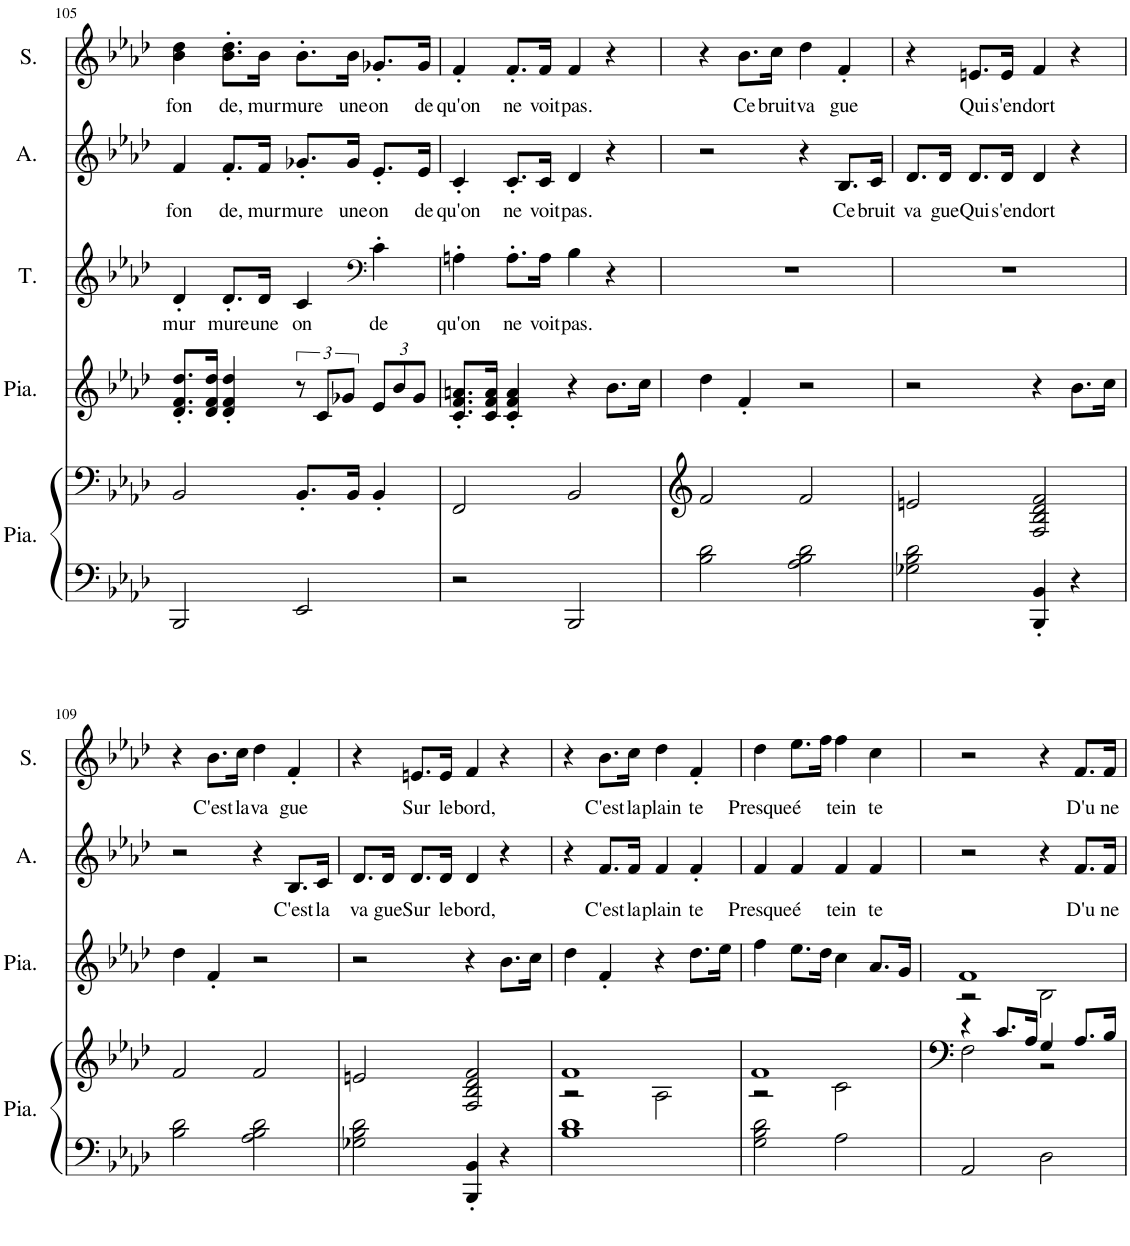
**kern	**kern	**kern	**kern	**text	**kern	**text	**kern	**text
*part5	*part5	*part4	*part3	*part3	*part2	*part2	*part1	*part1
*staff6	*staff5	*staff4	*staff3	*staff3	*staff2	*staff2	*staff1	*staff1
*I"Piano, lower:	*	*I"Piano, upper:	*I"Ténor	*	*I"Alto	*	*I"Soprano	*
*I'Pia.	*	*I'Pia.	*I'T.	*	*I'A.	*	*I'S.	*
!!LO:PB:g=z
*clefG2	*clefG2	*clefG2	*clefGv2	*	*clefG2	*	*clefG2	*
*k[b-e-a-d-]	*k[b-e-a-d-]	*k[b-e-a-d-]	*k[b-e-a-d-]	*	*k[b-e-a-d-]	*	*k[b-e-a-d-]	*
*M4/4	*M4/4	*M4/4	*M4/4	*	*M4/4	*	*M4/4	*
=105	=105	=105	=105	=105	=105	=105	=105	=105
!	!	!	!	!LO:LY:b	!	!LO:LY:b	!	!LO:LY:b
2BBB-/	2BB-/	8.d-/' 8.f/' 8.dd-/'L	4d-'/	mur	4f/	fon	4b-\ 4dd-\	fon
.	.	16d-/ 16f/ 16dd-/Jk	.	.	.	.	.	.
!	!	!	!	!LO:LY:b	!	!LO:LY:b	!	!LO:LY:b
.	.	4d-/' 4f/' 4dd-/'	8.d-'/L	mure	8.f'/L	de,	8.b-\' 8.dd-\'L	de,
!	!	!	!	!LO:LY:b	!	!LO:LY:b	!	!LO:LY:b
.	.	.	16d-/Jk	une	16f/Jk	mur	16b-\Jk	mur
!	!	!	!	!LO:LY:b	!	!LO:LY:b	!	!LO:LY:b
2EE-/	8.BB-'/L	12r	4c/	on	8.g-X'/L	mure	8.b-'\L	mure
.	.	12c/L	.	.	.	.	.	.
.	.	12g-X/J	.	.	.	.	.	.
!	!	!	!	!	!	!LO:LY:b	!	!LO:LY:b
.	16BB-/Jk	.	.	.	16g-/Jk	une	16b-\Jk	une
*	*	*	*clefF4	*	*	*	*	*
*	*	*Xbrackettup	*	*	*	*	*	*
!	!	!	!	!LO:LY:b	!	!LO:LY:b	!	!LO:LY:b
.	4BB-'/	12e-/L	4c'\	de	8.e-'/L	on	8.g-X'/L	on
.	.	12b-/	.	.	.	.	.	.
.	.	12g-/J	.	.	.	.	.	.
!	!	!	!	!	!	!LO:LY:b	!	!LO:LY:b
.	.	.	.	.	16e-/Jk	de	16g-/Jk	de
=106	=106	=106	=106	=106	=106	=106	=106	=106
!	!	!	!	!LO:LY:b	!	!LO:LY:b	!	!LO:LY:b
2r	2FF/	8.c/' 8.f/' 8.an/'L	4An'\	qu'on	4c'/	qu'on	4f'/	qu'on
.	.	16c/ 16f/ 16a/Jk	.	.	.	.	.	.
!	!	!	!	!LO:LY:b	!	!LO:LY:b	!	!LO:LY:b
.	.	4c/' 4f/' 4a/'	8.A'\L	ne	8.c'/L	ne	8.f'/L	ne
!	!	!	!	!LO:LY:b	!	!LO:LY:b	!	!LO:LY:b
.	.	.	16A\Jk	voit	16c/Jk	voit	16f/Jk	voit
!	!	!	!	!LO:LY:b	!	!LO:LY:b	!	!LO:LY:b
2BBB-/	2BB-/	4r	4B-\	pas.	4d-/	pas.	4f/	pas.
.	.	8.b-\L	4r	.	4r	.	4r	.
.	.	16cc\Jk	.	.	.	.	.	.
=107	=107	=107	=107	=107	=107	=107	=107	=107
2B-\ 2d-\	2f/	4dd-\	1r	.	2r	.	4r	.
!	!	!	!	!	!	!	!	!LO:LY:b
.	.	4f'/	.	.	.	.	8.b-\L	Ce
!	!	!	!	!	!	!	!	!LO:LY:b
.	.	.	.	.	.	.	16cc\Jk	bruit
!	!	!	!	!	!	!	!	!LO:LY:b
2A-\ 2B-\ 2d-\	2f/	2r	.	.	4r	.	4dd-\	va
!	!	!	!	!	!	!LO:LY:b	!	!LO:LY:b
.	.	.	.	.	8.B-/L	Ce	4f'/	gue
!	!	!	!	!	!	!LO:LY:b	!	!
.	.	.	.	.	16c/Jk	bruit	.	.
=108	=108	=108	=108	=108	=108	=108	=108	=108
!	!	!	!	!	!	!LO:LY:b	!	!
2G-X\ 2B-\ 2d-\	2en/	2r	1r	.	8.d-/L	va	4r	.
!	!	!	!	!	!	!LO:LY:b	!	!
.	.	.	.	.	16d-/Jk	gue	.	.
!	!	!	!	!	!	!LO:LY:b	!	!LO:LY:b
.	.	.	.	.	8.d-/L	Qui	8.en/L	Qui
!	!	!	!	!	!	!LO:LY:b	!	!LO:LY:b
.	.	.	.	.	16d-/Jk	s'en	16e/Jk	s'en
!	!	!	!	!	!	!LO:LY:b	!	!LO:LY:b
4BBB-/' 4BB-/'	2F/ 2B-/ 2d-/ 2f/	4r	.	.	4d-/	dort	4f/	dort
4r	.	8.b-\L	.	.	4r	.	4r	.
.	.	16cc\Jk	.	.	.	.	.	.
!!LO:LB:g=z
=109	=109	=109	=109	=109	=109	=109	=109	=109
2B-\ 2d-\	2f/	4dd-\	1r	.	2r	.	4r	.
!	!	!	!	!	!	!	!	!LO:LY:b
.	.	4f'/	.	.	.	.	8.b-\L	C'est
!	!	!	!	!	!	!	!	!LO:LY:b
.	.	.	.	.	.	.	16cc\Jk	la
!	!	!	!	!	!	!	!	!LO:LY:b
2A-\ 2B-\ 2d-\	2f/	2r	.	.	4r	.	4dd-\	va
!	!	!	!	!	!	!LO:LY:b	!	!LO:LY:b
.	.	.	.	.	8.B-/L	C'est	4f'/	gue
!	!	!	!	!	!	!LO:LY:b	!	!
.	.	.	.	.	16c/Jk	la	.	.
=110	=110	=110	=110	=110	=110	=110	=110	=110
!	!	!	!	!	!	!LO:LY:b	!	!
2G-X\ 2B-\ 2d-\	2en/	2r	1r	.	8.d-/L	va	4r	.
!	!	!	!	!	!	!LO:LY:b	!	!
.	.	.	.	.	16d-/Jk	gue	.	.
!	!	!	!	!	!	!LO:LY:b	!	!LO:LY:b
.	.	.	.	.	8.d-/L	Sur	8.en/L	Sur
!	!	!	!	!	!	!LO:LY:b	!	!LO:LY:b
.	.	.	.	.	16d-/Jk	le	16e/Jk	le
!	!	!	!	!	!	!LO:LY:b	!	!LO:LY:b
4BBB-/' 4BB-/'	2F/ 2B-/ 2d-/ 2f/	4r	.	.	4d-/	bord,	4f/	bord,
4r	.	8.b-\L	.	.	4r	.	4r	.
.	.	16cc\Jk	.	.	.	.	.	.
=111	=111	=111	=111	=111	=111	=111	=111	=111
*	*^	*	*	*	*	*	*	*
1B- 1d-	1f	2r	4dd-\	1r	.	4r	.	4r	.
!	!	!	!	!	!	!	!LO:LY:b	!	!LO:LY:b
.	.	.	4f'/	.	.	8.f/L	C'est	8.b-\L	C'est
!	!	!	!	!	!	!	!LO:LY:b	!	!LO:LY:b
.	.	.	.	.	.	16f/Jk	la	16cc\Jk	la
!	!	!	!	!	!	!	!LO:LY:b	!	!LO:LY:b
.	.	2A-\	4r	.	.	4f/	plain	4dd-\	plain
!	!	!	!	!	!	!	!LO:LY:b	!	!LO:LY:b
.	.	.	8.dd-\L	.	.	4f'/	te	4f'/	te
.	.	.	16ee-\Jk	.	.	.	.	.	.
=112	=112	=112	=112	=112	=112	=112	=112	=112	=112
!	!	!	!	!	!	!	!LO:LY:b	!	!LO:LY:b
2G\ 2B-\ 2d-\	1f	2r	4ff\	1r	.	4f/	Presque	4dd-\	Presque
!	!	!	!	!	!	!	!LO:LY:b	!	!LO:LY:b
.	.	.	8.ee-\L	.	.	4f/	é	8.ee-\L	é
.	.	.	16dd-\Jk	.	.	.	.	16ff\Jk	.
!	!	!	!	!	!	!	!LO:LY:b	!	!LO:LY:b
2A-\	.	2c\	4cc\	.	.	4f/	tein	4ff\	tein
!	!	!	!	!	!	!	!LO:LY:b	!	!LO:LY:b
.	.	.	8.a-/L	.	.	4f/	te	4cc\	te
.	.	.	16g/Jk	.	.	.	.	.	.
=113	=113	=113	=113	=113	=113	=113	=113	=113	=113
*	*	*	*^	*	*	*	*	*	*
2AA-/	4r	2F\	1f	2r	1r	.	2r	.	2r	.
.	8.c/L	.	.	.	.	.	.	.	.	.
.	16A-/Jk	.	.	.	.	.	.	.	.	.
2D-\	4G/	2r	.	2B-\	.	.	4r	.	4r	.
!	!	!	!	!	!	!	!	!LO:LY:b	!	!LO:LY:b
.	8.A-/L	.	.	.	.	.	8.f/L	D'u	8.f/L	D'u
!	!	!	!	!	!	!	!	!LO:LY:b	!	!LO:LY:b
.	16B-/Jk	.	.	.	.	.	16f/Jk	ne	16f/Jk	ne
*	*v	*v	*	*	*	*	*	*	*	*
*	*	*v	*v	*	*	*	*	*	*
=	=	=	=	=	=	=	=	=
*-	*-	*-	*-	*-	*-	*-	*-	*-
